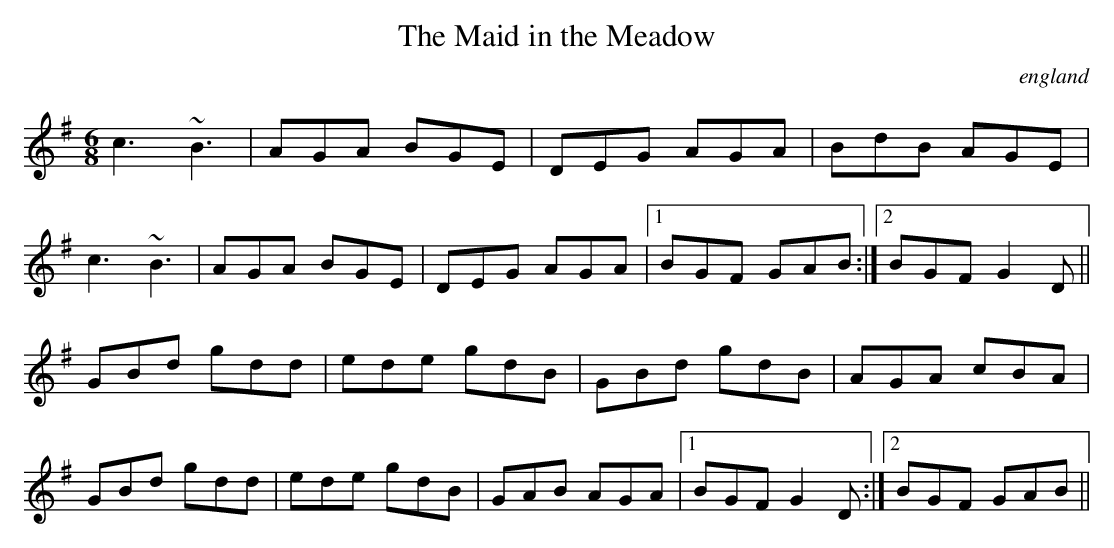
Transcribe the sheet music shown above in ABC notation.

X:1
T:Maid in the Meadow, The
O:england
M:6/8
L:1/8
K:G
c3 ~B3|AGA BGE|DEG AGA|BdB AGE|
c3 ~B3|AGA BGE|DEG AGA|1 BGF GAB:|2 BGF G2D||
GBd gdd|ede gdB|GBd gdB|AGA cBA|
GBd gdd|ede gdB|GAB AGA|1 BGF G2D:|2 BGF GAB||
